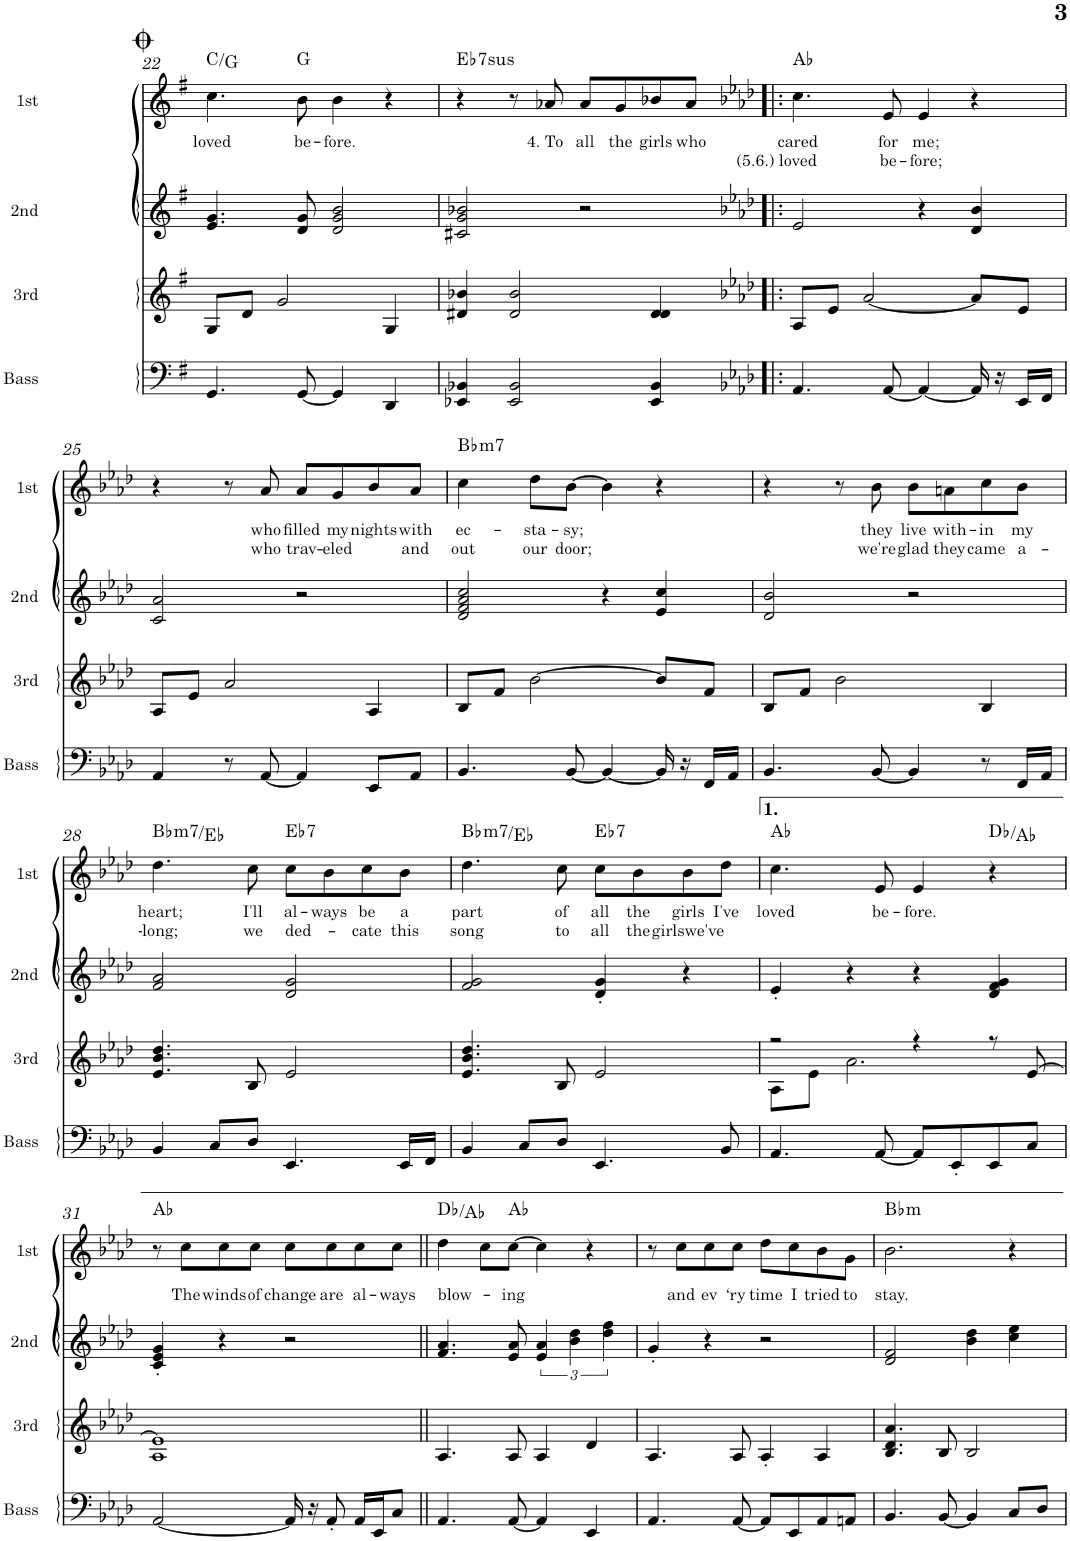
**kern	**kern	**kern	**kern	**text	**text	**harte
*part4	*part3	*part2	*part1	*part1	*part1	*part1
*staff4	*staff3	*staff2	*staff1	*staff1	*staff1	*
*I"Bass	*I"3rd	*I"2nd	*I"1st	*	*	*
*I'Bass	*I'3rd	*I'2nd	*I'1st	*	*	*
!!LO:PB:g=z
*clefF4	*clefG2	*clefG2	*clefG2	*	*	*
*k[f#]	*k[f#]	*k[f#]	*k[f#]	*	*	*
*M4/4	*M4/4	*M4/4	*M4/4	*	*	*
=22	=22	=22	=22	=22	=22	=22
!	!	!	!	!LO:LY:b	!	!
4.GG/	8G/L	4.e/ 4.g/	4.cc\	loved	.	C:maj/5
.	8d/J	.	.	.	.	.
.	2g/	.	.	.	.	.
!	!	!	!	!LO:LY:b	!	!
[8GG/	.	8d/ 8g/	8b\	be-	.	G:maj
!	!	!	!	!LO:LY:b	!	!
4GG/]	.	2d/ 2g/ 2b/	4b\	-fore.	.	.
4DD/	4G/	.	4r	.	.	.
=23	=23	=23	=23	=23	=23	=23
!	!	!	!	!	!	!LO:H:kt=7sus
4EE-X/ 4BB-X/	4d#X/ 4b-X/	2c#X/ 2g/ 2b-X/	4r	.	.	Eb:sus4(7)
2EE-/ 2BB-/	2d#/ 2b-/	.	8r	.	.	.
!	!	!	!	!LO:LY:b	!	!
.	.	.	8a-X/	4. To	.	.
!	!	!	!	!LO:LY:b	!	!
.	.	2r	8a-/L	all	.	.
!	!	!	!	!LO:LY:b	!	!
.	.	.	8g/	the	.	.
!	!	!	!	!LO:LY:b	!	!
4EE-/ 4BB-/	4d#/ 4d#/	.	8b-X/	girls	.	.
!	!	!	!	!LO:LY:b	!	!
.	.	.	8a-/J	who	.	.
=24!|:	=24!|:	=24!|:	=24!|:	=24!|:	=24!|:	=24!|:
*k[b-e-a-d-]	*k[b-e-a-d-]	*k[b-e-a-d-]	*k[b-e-a-d-]	*	*	*
!	!	!	!	!LO:LY:b	!LO:LY:b	!
4.AA-/	8A-/L	2e-/	4.cc\	cared	(5.6.) loved	Ab:maj
.	8e-/J	.	.	.	.	.
.	[2a-/	.	.	.	.	.
!	!	!	!	!LO:LY:b	!LO:LY:b	!
[8AA-/	.	.	8e-/	for	be-	.
!	!	!	!	!LO:LY:b	!LO:LY:b	!
4AA-/_	.	4r	4e-/	me;	-fore;	.
16AA-/]	8a-/L]	4d-/ 4b-/	4r	.	.	.
16r	.	.	.	.	.	.
16EE-/LL	8e-/J	.	.	.	.	.
16FF/JJ	.	.	.	.	.	.
!!LO:LB:g=z
=25	=25	=25	=25	=25	=25	=25
4AA-/	8A-/L	2c/ 2a-/	4r	.	.	.
.	8e-/J	.	.	.	.	.
8r	2a-/	.	8r	.	.	.
!	!	!	!	!LO:LY:b	!LO:LY:b	!
[8AA-/	.	.	8a-/	who	who	.
!	!	!	!	!LO:LY:b	!LO:LY:b	!
4AA-/]	.	2r	8a-/L	ﬁlled	trav-	.
!	!	!	!	!LO:LY:b	!LO:LY:b	!
.	.	.	8g/	my	-eled	.
!	!	!	!	!LO:LY:b	!	!
8EE-/L	4A-/	.	8b-/	nights	.	.
!	!	!	!	!LO:LY:b	!LO:LY:b	!
8AA-/J	.	.	8a-/J	with	and	.
=26	=26	=26	=26	=26	=26	=26
!	!	!	!	!LO:LY:b	!LO:LY:b	!LO:H:kt=m7
4.BB-/	8B-/L	2d-/ 2f/ 2a-/ 2cc/	4cc\	ec-	out	Bb:min7
.	8f/J	.	.	.	.	.
!	!	!	!	!LO:LY:b	!LO:LY:b	!
.	[2b-\	.	8dd-\L	-sta-	our	.
!	!	!	!	!LO:LY:b	!LO:LY:b	!
[8BB-/	.	.	[8b-\J	-sy;	door;	.
4BB-/_	.	4r	4b-\]	.	.	.
16BB-/]	8b-/L]	4e-/ 4cc/	4r	.	.	.
16r	.	.	.	.	.	.
16FF/LL	8f/J	.	.	.	.	.
16AA-/JJ	.	.	.	.	.	.
=27	=27	=27	=27	=27	=27	=27
4.BB-/	8B-/L	2d-/ 2b-/	4r	.	.	.
.	8f/J	.	.	.	.	.
.	2b-\	.	8r	.	.	.
!	!	!	!	!LO:LY:b	!LO:LY:b	!
[8BB-/	.	.	8b-\	they	we're	.
!	!	!	!	!LO:LY:b	!LO:LY:b	!
4BB-/]	.	2r	8b-\L	live	glad	.
!	!	!	!	!LO:LY:b	!LO:LY:b	!
.	.	.	8an\	with-	they	.
!	!	!	!	!LO:LY:b	!LO:LY:b	!
8r	4B-/	.	8cc\	-in	came	.
!	!	!	!	!LO:LY:b	!LO:LY:b	!
16FF/LL	.	.	8b-\J	my	a-	.
16AA-/JJ	.	.	.	.	.	.
!!LO:LB:g=z
=28	=28	=28	=28	=28	=28	=28
!	!	!	!	!LO:LY:b	!LO:LY:b	!LO:H:kt=m7
4BB-/	4.e-/ 4.b-/ 4.dd-/	2f/ 2a-/	4.dd-\	heart;	-long;	Bb:min7/4
8C/L	.	.	.	.	.	.
!	!	!	!	!LO:LY:b	!LO:LY:b	!
8D-/J	8B-/	.	8cc\	I'll	we	.
!	!	!	!	!LO:LY:b	!LO:LY:b	!LO:H:kt=7
4.EE-/	2e-/	2d-/ 2g/	8cc\L	al-	ded-	Eb:7
!	!	!	!	!LO:LY:b	!	!
.	.	.	8b-\	-ways	.	.
!	!	!	!	!LO:LY:b	!LO:LY:b	!
.	.	.	8cc\	be	-cate	.
!	!	!	!	!LO:LY:b	!LO:LY:b	!
16EE-/LL	.	.	8b-\J	a	this	.
16FF/JJ	.	.	.	.	.	.
=29	=29	=29	=29	=29	=29	=29
!	!	!	!	!LO:LY:b	!LO:LY:b	!LO:H:kt=m7
4BB-/	4.e-/ 4.b-/ 4.dd-/	2f/ 2g/	4.dd-\	part	song	Bb:min7/4
8C/L	.	.	.	.	.	.
!	!	!	!	!LO:LY:b	!LO:LY:b	!
8D-/J	8B-/	.	8cc\	of	to	.
!	!	!	!	!LO:LY:b	!LO:LY:b	!LO:H:kt=7
4.EE-/	2e-/	4d-/' 4g/'	8cc\L	all	all	Eb:7
!	!	!	!	!LO:LY:b	!LO:LY:b	!
.	.	.	8b-\	the	the	.
!	!	!	!	!LO:LY:b	!LO:LY:b	!
.	.	4r	8b-\	girls	girlswe've	.
!	!	!	!	!LO:LY:b	!	!
8BB-/	.	.	8dd-\J	I've	.	.
=30	=30	=30	=30	=30	=30	=30
*	*^	*	*	*	*	*
!	!	!	!	!	!LO:LY:b	!	!
4.AA-/	2r	8A-\L	4e-'/	4.cc\	loved	.	Ab:maj
.	.	8e-\J	.	.	.	.	.
.	.	2.a-\	4r	.	.	.	.
!	!	!	!	!	!LO:LY:b	!	!
[8AA-/	.	.	.	8e-/	be-	.	.
!	!	!	!	!	!LO:LY:b	!	!
8AA-/L]	4r	.	4r	4e-/	-fore.	.	.
8EE-'/	.	.	.	.	.	.	.
8EE-/	8r	.	4d-/ 4f/ 4g/	4r	.	.	Db:maj/5
8C/J	[8e-/	.	.	.	.	.	.
!!LO:LB:g=z
=31	=31	=31	=31	=31	=31	=31	=31
[2AA-/	1e-]	1A-	4c/' 4e-/' 4g/'	8r	.	.	Ab:maj
!	!	!	!	!	!LO:LY:b	!	!
.	.	.	.	8cc\L	The	.	.
!	!	!	!	!	!LO:LY:b	!	!
.	.	.	4r	8cc\	winds	.	.
!	!	!	!	!	!LO:LY:b	!	!
.	.	.	.	8cc\J	of	.	.
!	!	!	!	!	!LO:LY:b	!	!
16AA-/]	.	.	2r	8cc\L	change	.	.
16r	.	.	.	.	.	.	.
!	!	!	!	!	!LO:LY:b	!	!
8AA-'/	.	.	.	8cc\	are	.	.
!	!	!	!	!	!LO:LY:b	!	!
16AA-/LL	.	.	.	8cc\	al-	.	.
16EE-/J	.	.	.	.	.	.	.
!	!	!	!	!	!LO:LY:b	!	!
8C/J	.	.	.	8cc\J	-ways	.	.
*	*v	*v	*	*	*	*	*
=32||	=32||	=32||	=32||	=32||	=32||	=32||
!	!	!	!	!LO:LY:b	!	!
4.AA-/	4.A-/	4.f/ 4.a-/	4dd-\	blow-	.	Db:maj/5
.	.	.	8cc\L	.	.	.
!	!	!	!	!LO:LY:b	!	!
[8AA-/	8A-/	8e-/ 8a-/	[8cc\J	-ing	.	Ab:maj
4AA-/]	4A-/	6e-/ 6a-/	4cc\]	.	.	.
.	.	6b-\ 6dd-\	.	.	.	.
4EE-/	4d-/	.	4r	.	.	.
.	.	6dd-\ 6ff\	.	.	.	.
=33	=33	=33	=33	=33	=33	=33
4.AA-/	4.A-/	4g'/	8r	.	.	.
!	!	!	!	!LO:LY:b	!	!
.	.	.	8cc\L	and	.	.
!	!	!	!	!LO:LY:b	!	!
.	.	4r	8cc\	ev	.	.
!	!	!	!	!LO:LY:b	!	!
[8AA-/	8A-/	.	8cc\J	‘ry	.	.
!	!	!	!	!LO:LY:b	!	!
8AA-/L]	4A-'/	2r	8dd-\L	time	.	.
!	!	!	!	!LO:LY:b	!	!
8EE-/	.	.	8cc\	I	.	.
!	!	!	!	!LO:LY:b	!	!
8AA-/	4A-/	.	8b-\	tried	.	.
!	!	!	!	!LO:LY:b	!	!
8AAn/J	.	.	8g\J	to	.	.
=34	=34	=34	=34	=34	=34	=34
!	!	!	!	!LO:LY:b	!	!LO:H:kt=m
4.BB-/	4.B-/ 4.d-/ 4.a-/	2d-/ 2f/	2.b-\	stay.	.	Bb:min
[8BB-/	8B-/	.	.	.	.	.
4BB-/]	2B-/	4b-\ 4dd-\	.	.	.	.
8C/L	.	4cc\ 4ee-\	4r	.	.	.
8D-/J	.	.	.	.	.	.
=	=	=	=	=	=	=
*-	*-	*-	*-	*-	*-	*-
